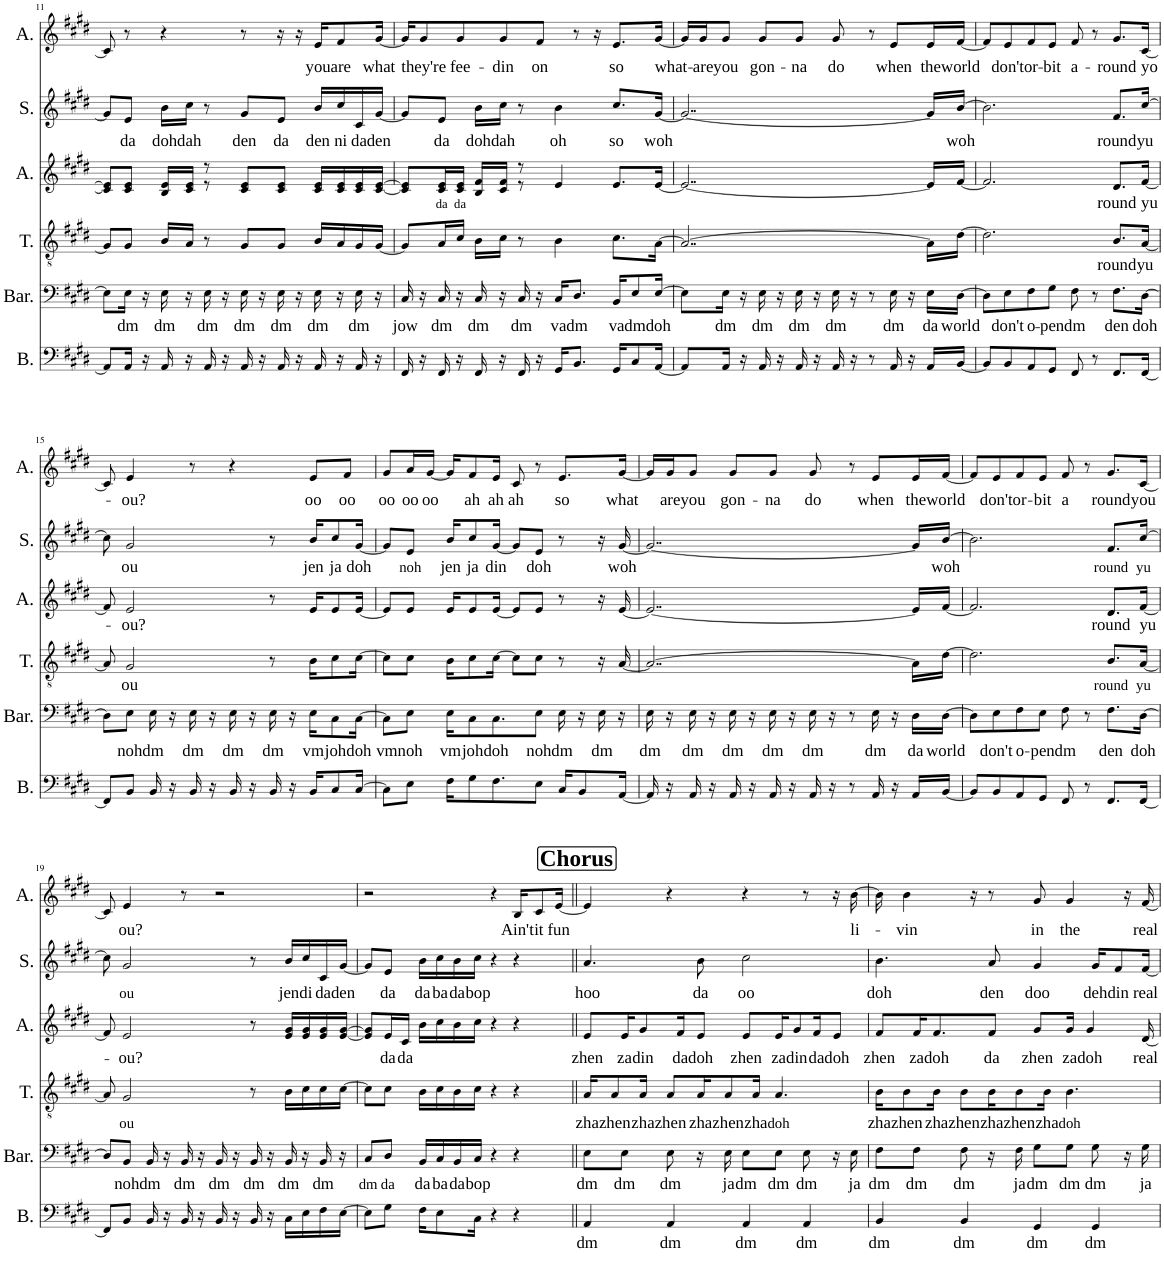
**kern	**text	**kern	**text	**kern	**text	**kern	**text	**kern	**text	**kern	**text
*part6	*part6	*part5	*part5	*part4	*part4	*part3	*part3	*part2	*part2	*part1	*part1
*staff6	*staff6	*staff5	*staff5	*staff4	*staff4	*staff3	*staff3	*staff2	*staff2	*staff1	*staff1
*I"Bass	*	*I"Baritone	*	*I"Tenor	*	*I"Alto	*	*I"Soprano	*	*I"Alto	*
*I'B.	*	*I'Bar.	*	*I'T.	*	*I'A.	*	*I'S.	*	*I'A.	*
!!LO:PB:g=z
*clefF4	*	*clefF4	*	*clefGv2	*	*clefG2	*	*clefG2	*	*clefG2	*
*k[f#c#g#d#]	*	*k[f#c#g#d#]	*	*k[f#c#g#d#]	*	*k[f#c#g#d#]	*	*k[f#c#g#d#]	*	*k[f#c#g#d#]	*
*M4/4	*	*M4/4	*	*M4/4	*	*M4/4	*	*M4/4	*	*M4/4	*
=11	=11	=11	=11	=11	=11	=11	=11	=11	=11	=11	=11
*	*	*	*	*	*	*^	*	*	*	*	*
8AA/L]	.	8E\L]	.	8G#/L]	.	8c#/] 8e/]L	4.ryy	.	8g#/L]	.	8c#/]	.
!	!	!	!LO:LY:b	!	!	!	!	!	!	!LO:LY:b	!	!
16AA/Jk	.	16E\Jk	dm	8G#/J	.	8c#/ 8e/J	.	.	8e/J	da	8r	.
16r	.	16r	.	.	.	.	.	.	.	.	.	.
!	!	!	!LO:LY:b	!	!	!	!	!	!	!LO:LY:b	!	!
16AA/	.	16E\	dm	16B/LL	.	16B/ 16e/LL	.	.	16b\LL	doh	4r	.
!	!	!	!	!	!	!	!	!	!	!LO:LY:b	!	!
16r	.	16r	.	16A/JJ	.	16c#/ 16e/JJ	.	.	16cc#\JJ	dah	.	.
!	!	!	!LO:LY:b	!	!	!	!	!	!	!	!	!
16AA/	.	16E\	dm	8r	.	8r	8r	.	8r	.	.	.
16r	.	16r	.	.	.	.	.	.	.	.	.	.
!	!	!	!LO:LY:b	!	!	!	!	!	!	!LO:LY:b	!	!
16AA/	.	16E\	dm	8G#/L	.	8c#/ 8e/L	2ryy	.	8g#/L	den	8r	.
16r	.	16r	.	.	.	.	.	.	.	.	.	.
!	!	!	!LO:LY:b	!	!	!	!	!	!	!LO:LY:b	!	!
16AA/	.	16E\	dm	8G#/J	.	8c#/ 8e/J	.	.	8e/J	da	16r	.
16r	.	16r	.	.	.	.	.	.	.	.	16r	.
!	!	!	!LO:LY:b	!	!	!	!	!	!	!LO:LY:b	!	!LO:LY:b
16AA/	.	16E\	dm	16B/LL	.	16c#/ 16e/LL	.	.	16b/LL	den	16e/KL	you
!	!	!	!	!	!	!	!	!	!	!LO:LY:b	!	!LO:LY:b
16r	.	16r	.	16A/	.	16c#/ 16e/	.	.	16cc#/	ni	8f#/	are
!	!	!	!LO:LY:b	!	!	!	!	!	!	!LO:LY:b	!	!
16AA/	.	16E\	dm	16G#/	.	16c#/ 16e/	.	.	16c#/	da	.	.
!	!	!	!	!	!	!	!	!	!	!LO:LY:b	!	!LO:LY:b
16r	.	16r	.	[16G#/JJ	.	[<16c#/ [16e/JJ	.	.	[16g#/JJ	den	[16g#/Jk	what
=12	=12	=12	=12	=12	=12	=12	=12	=12	=12	=12	=12	=12
!	!	!	!LO:LY:b	!	!	!	!	!	!	!	!	!
16FF#/	.	16C#/	jow	8G#/L]	.	8c#/] 8e/]L	4.ryy	.	8g#/L]	.	16g#/KL]	.
!	!	!	!	!	!	!	!	!	!	!	!	!LO:LY:b
16r	.	16r	.	.	.	.	.	.	.	.	8g#/	they're
!	!	!	!LO:LY:b	!	!	!	!	!LO:LY:b	!	!LO:LY:b	!	!
16FF#/	.	16C#/	dm	16A/L	.	16c#/ 16e/L	.	da	8e/J	da	.	.
!	!	!	!	!	!	!	!	!LO:LY:b	!	!	!	!LO:LY:b
16r	.	16r	.	16c#/JJ	.	16c#/ 16e/JJ	.	da	.	.	8g#/	fee-
!	!	!	!LO:LY:b	!	!	!	!	!	!	!LO:LY:b	!	!
16FF#/	.	16C#/	dm	16B\LL	.	16B/ 16f#/LL	.	.	16b\LL	doh	.	.
!	!	!	!	!	!	!	!	!	!	!LO:LY:b	!	!LO:LY:b
16r	.	16r	.	16c#\JJ	.	16c#/ 16f#/JJ	.	.	16cc#\JJ	dah	8g#/	-din
!	!	!	!LO:LY:b	!	!	!	!	!	!	!	!	!
16FF#/	.	16C#/	dm	8r	.	8r	8r	.	8r	.	.	.
!	!	!	!	!	!	!	!	!	!	!	!	!LO:LY:b
16r	.	16r	.	.	.	.	.	.	.	.	8f#/J	on
!	!	!	!LO:LY:b	!	!	!	!	!	!	!LO:LY:b	!	!
16GG#/KL	.	16C#/KL	va	4B\	.	4e/	2ryy	.	4b\	oh	.	.
!	!	!	!LO:LY:b	!	!	!	!	!	!	!	!	!
8.BB/J	.	8.D#/J	dm	.	.	.	.	.	.	.	8r	.
.	.	.	.	.	.	.	.	.	.	.	16r	.
!	!	!	!LO:LY:b	!	!	!	!	!	!	!LO:LY:b	!	!LO:LY:b
16GG#/KL	.	16BB/KL	va	8.c#\L	.	8.e/L	.	.	8.cc#/L	so	8.e/L	so
!	!	!	!LO:LY:b	!	!	!	!	!	!	!	!	!
8C#/	.	8E/	dm	.	.	.	.	.	.	.	.	.
!	!	!	!LO:LY:b	!	!	!	!	!	!	!LO:LY:b	!	!LO:LY:b
[16AA/Jk	.	[16E/Jk	doh	[16A\Jk	.	[16e/Jk	.	.	[16g#/Jk	woh	[16g#/Jk	what-
*	*	*	*	*	*	*v	*v	*	*	*	*	*
=13	=13	=13	=13	=13	=13	=13	=13	=13	=13	=13	=13
8AA/L]	.	8E\L]	.	2..A/_	.	2..e/_	.	2..g#/_	.	16g#/LL]	.
!	!	!	!	!	!	!	!	!	!	!	!LO:LY:b
.	.	.	.	.	.	.	.	.	.	16g#/J	are
!	!	!	!LO:LY:b	!	!	!	!	!	!	!	!LO:LY:b
16AA/Jk	.	16E\Jk	dm	.	.	.	.	.	.	8g#/J	you
16r	.	16r	.	.	.	.	.	.	.	.	.
!	!	!	!LO:LY:b	!	!	!	!	!	!	!	!LO:LY:b
16AA/	.	16E\	dm	.	.	.	.	.	.	8g#/L	gon-
16r	.	16r	.	.	.	.	.	.	.	.	.
!	!	!	!LO:LY:b	!	!	!	!	!	!	!	!LO:LY:b
16AA/	.	16E\	dm	.	.	.	.	.	.	8g#/J	-na
16r	.	16r	.	.	.	.	.	.	.	.	.
!	!	!	!LO:LY:b	!	!	!	!	!	!	!	!LO:LY:b
16AA/	.	16E\	dm	.	.	.	.	.	.	8g#/	do
16r	.	16r	.	.	.	.	.	.	.	.	.
8r	.	8r	.	.	.	.	.	.	.	8r	.
!	!	!	!LO:LY:b	!	!	!	!	!	!	!	!LO:LY:b
16AA/	.	16E\	dm	.	.	.	.	.	.	8e/L	when
16r	.	16r	.	.	.	.	.	.	.	.	.
!	!	!	!LO:LY:b	!	!	!	!	!	!	!	!LO:LY:b
16AA/LL	.	16E\LL	da	16A\LL]	.	16e/LL]	.	16g#/LL]	.	16e/L	the
!	!	!	!LO:LY:b	!	!	!	!	!	!LO:LY:b	!	!LO:LY:b
[16BB/JJ	.	[16D#\JJ	world	[16d#\JJ	.	[16f#/JJ	.	[16b/JJ	woh	[16f#/JJ	world
=14	=14	=14	=14	=14	=14	=14	=14	=14	=14	=14	=14
8BB/L]	.	8D#\L]	.	2.d#\]	.	2.f#/]	.	2.b\]	.	8f#/L]	.
!	!	!	!LO:LY:b	!	!	!	!	!	!	!	!LO:LY:b
8BB/	.	8E\	don't	.	.	.	.	.	.	8e/	don't
!	!	!	!LO:LY:b	!	!	!	!	!	!	!	!LO:LY:b
8AA/	.	8F#\	o-	.	.	.	.	.	.	8f#/	or-
!	!	!	!LO:LY:b	!	!	!	!	!	!	!	!LO:LY:b
8GG#/J	.	8G#\J	-pen	.	.	.	.	.	.	8e/J	-bit
!	!	!	!LO:LY:b	!	!	!	!	!	!	!	!LO:LY:b
8FF#/	.	8F#\	dm	.	.	.	.	.	.	8f#/	a-
8r	.	8r	.	.	.	.	.	.	.	8r	.
!	!	!	!LO:LY:b	!	!LO:LY:b	!	!LO:LY:b	!	!LO:LY:b	!	!LO:LY:b
8.FF#/L	.	8.F#\L	den	8.B/L	round	8.d#/L	round	8.f#/L	round	8.g#/L	-round
!	!	!	!LO:LY:b	!	!LO:LY:b	!	!LO:LY:b	!	!LO:LY:b	!	!LO:LY:b
[16FF#/Jk	.	[16D#\Jk	doh	[16A/Jk	yu	[16f#/Jk	yu-	[16cc#/Jk	yu	[16c#/Jk	yo-
!!LO:LB:g=z
=15	=15	=15	=15	=15	=15	=15	=15	=15	=15	=15	=15
8FF#/L]	.	8D#\L]	.	8A/]	.	8f#/]	.	8cc#\]	.	8c#/]	.
!	!	!	!LO:LY:b	!	!LO:LY:b	!	!LO:LY:b	!	!LO:LY:b	!	!LO:LY:b
8BB/J	.	8E\J	noh	2G#/	ou	2e/	-ou?	2g#/	ou	4e/	ou?
!	!	!	!LO:LY:b	!	!	!	!	!	!	!	!
16BB/	.	16E\	dm	.	.	.	.	.	.	.	.
16r	.	16r	.	.	.	.	.	.	.	.	.
!	!	!	!LO:LY:b	!	!	!	!	!	!	!	!
16BB/	.	16E\	dm	.	.	.	.	.	.	8r	.
16r	.	16r	.	.	.	.	.	.	.	.	.
!	!	!	!LO:LY:b	!	!	!	!	!	!	!	!
16BB/	.	16E\	dm	.	.	.	.	.	.	4r	.
16r	.	16r	.	.	.	.	.	.	.	.	.
!	!	!	!LO:LY:b	!	!	!	!	!	!	!	!
16BB/	.	16E\	dm	8r	.	8r	.	8r	.	.	.
16r	.	16r	.	.	.	.	.	.	.	.	.
!	!	!	!LO:LY:b	!	!	!	!	!	!LO:LY:b	!	!LO:LY:b
16BB/KL	.	16E\KL	vm	16B\KL	.	16e/KL	.	16b/KL	jen	8e/L	oo
!	!	!	!LO:LY:b	!	!	!	!	!	!LO:LY:b	!	!
8C#/	.	8C#\	joh	8c#\	.	8e/	.	8cc#/	ja	.	.
!	!	!	!	!	!	!	!	!	!	!	!LO:LY:b
.	.	.	.	.	.	.	.	.	.	8f#/J	oo
!	!	!	!LO:LY:b	!	!	!	!	!	!LO:LY:b	!	!
[16C#/Jk	.	[16C#\Jk	doh	[16c#\Jk	.	[16e/Jk	.	[16g#/Jk	doh	.	.
=16	=16	=16	=16	=16	=16	=16	=16	=16	=16	=16	=16
!	!	!	!LO:LY:b	!	!	!	!	!	!	!	!LO:LY:b
8C#\L]	.	8C#\L]	vm	8c#\L]	.	8e/L]	.	8g#/L]	.	8g#/L	oo
!	!	!	!LO:LY:b	!	!	!	!	!	!LO:LY:b	!	!LO:LY:b
8E\J	.	8E\J	noh	8c#\J	.	8e/J	.	8e/J	noh	16a/L	oo
!	!	!	!	!	!	!	!	!	!	!	!LO:LY:b
.	.	.	.	.	.	.	.	.	.	[16g#/JJ	oo
!	!	!	!LO:LY:b	!	!	!	!	!	!LO:LY:b	!	!
16F#\KL	.	16E\KL	vm	16B\KL	.	16e/KL	.	16b/KL	jen	16g#/KL]	.
!	!	!	!LO:LY:b	!	!	!	!	!	!LO:LY:b	!	!LO:LY:b
8G#\	.	8C#\	joh	8c#\	.	8e/	.	8cc#/	ja	8f#/	ah
!	!	!	!LO:LY:b	!	!	!	!	!	!LO:LY:b	!	!LO:LY:b
8.F#\	.	8.C#\	doh	[16c#\Jk	.	[16e/Jk	.	[16g#/Jk	din	16e/Jk	ah
!	!	!	!	!	!	!	!	!	!	!	!LO:LY:b
.	.	.	.	8c#\L]	.	8e/L]	.	8g#/L]	.	8c#/	ah
!	!	!	!LO:LY:b	!	!	!	!	!	!LO:LY:b	!	!
8E\J	.	8E\J	noh	8c#\J	.	8e/J	.	8e/J	doh	8r	.
!	!	!	!LO:LY:b	!	!	!	!	!	!	!	!LO:LY:b
16C#/KL	.	16E\	dm	8r	.	8r	.	8r	.	8.e/L	so
8BB/	.	16r	.	.	.	.	.	.	.	.	.
!	!	!	!LO:LY:b	!	!	!	!	!	!	!	!
.	.	16E\	dm	16r	.	16r	.	16r	.	.	.
!	!	!	!	!	!	!	!	!	!LO:LY:b	!	!LO:LY:b
[16AA/Jk	.	16r	.	[16A/	.	[16e/	.	[16g#/	woh	[16g#/Jk	what
=17	=17	=17	=17	=17	=17	=17	=17	=17	=17	=17	=17
!	!	!	!LO:LY:b	!	!	!	!	!	!	!	!
16AA/]	.	16E\	dm	2..A/_	.	2..e/_	.	2..g#/_	.	16g#/LL]	.
!	!	!	!	!	!	!	!	!	!	!	!LO:LY:b
16r	.	16r	.	.	.	.	.	.	.	16g#/J	are
!	!	!	!LO:LY:b	!	!	!	!	!	!	!	!LO:LY:b
16AA/	.	16E\	dm	.	.	.	.	.	.	8g#/J	you
16r	.	16r	.	.	.	.	.	.	.	.	.
!	!	!	!LO:LY:b	!	!	!	!	!	!	!	!LO:LY:b
16AA/	.	16E\	dm	.	.	.	.	.	.	8g#/L	gon-
16r	.	16r	.	.	.	.	.	.	.	.	.
!	!	!	!LO:LY:b	!	!	!	!	!	!	!	!LO:LY:b
16AA/	.	16E\	dm	.	.	.	.	.	.	8g#/J	-na
16r	.	16r	.	.	.	.	.	.	.	.	.
!	!	!	!LO:LY:b	!	!	!	!	!	!	!	!LO:LY:b
16AA/	.	16E\	dm	.	.	.	.	.	.	8g#/	do
16r	.	16r	.	.	.	.	.	.	.	.	.
8r	.	8r	.	.	.	.	.	.	.	8r	.
!	!	!	!LO:LY:b	!	!	!	!	!	!	!	!LO:LY:b
16AA/	.	16E\	dm	.	.	.	.	.	.	8e/L	when
16r	.	16r	.	.	.	.	.	.	.	.	.
!	!	!	!LO:LY:b	!	!	!	!	!	!	!	!LO:LY:b
16AA/LL	.	16D#\LL	da	16A\LL]	.	16e/LL]	.	16g#/LL]	.	16e/L	the
!	!	!	!LO:LY:b	!	!	!	!	!	!LO:LY:b	!	!LO:LY:b
[16BB/JJ	.	[16D#\JJ	world	[16d#\JJ	.	[16f#/JJ	.	[16b/JJ	woh	[16f#/JJ	world
=18	=18	=18	=18	=18	=18	=18	=18	=18	=18	=18	=18
8BB/L]	.	8D#\L]	.	2.d#\]	.	2.f#/]	.	2.b\]	.	8f#/L]	.
!	!	!	!LO:LY:b	!	!	!	!	!	!	!	!LO:LY:b
8BB/	.	8E\	don't	.	.	.	.	.	.	8e/	don't
!	!	!	!LO:LY:b	!	!	!	!	!	!	!	!LO:LY:b
8AA/	.	8F#\	o-	.	.	.	.	.	.	8f#/	or-
!	!	!	!LO:LY:b	!	!	!	!	!	!	!	!LO:LY:b
8GG#/J	.	8E\J	-pen	.	.	.	.	.	.	8e/J	-bit
!	!	!	!LO:LY:b	!	!	!	!	!	!	!	!LO:LY:b
8FF#/	.	8F#\	dm	.	.	.	.	.	.	8f#/	a
8r	.	8r	.	.	.	.	.	.	.	8r	.
!	!	!	!LO:LY:b	!	!LO:LY:b	!	!LO:LY:b	!	!LO:LY:b	!	!LO:LY:b
8.FF#/L	.	8.F#\L	den	8.B/L	round	8.d#/L	round	8.f#/L	round	8.g#/L	round
!	!	!	!LO:LY:b	!	!LO:LY:b	!	!LO:LY:b	!	!LO:LY:b	!	!LO:LY:b
[16FF#/Jk	.	[16D#\Jk	doh	[16A/Jk	yu	[16f#/Jk	yu-	[16cc#/Jk	yu	[16c#/Jk	you
!!LO:LB:g=z
=19	=19	=19	=19	=19	=19	=19	=19	=19	=19	=19	=19
8FF#/L]	.	8D#/L]	.	8A/]	.	8f#/]	.	8cc#\]	.	8c#/]	.
!	!	!	!LO:LY:b	!	!LO:LY:b	!	!LO:LY:b	!	!LO:LY:b	!	!LO:LY:b
8BB/J	.	8BB/J	noh	2G#/	ou	2e/	-ou?	2g#/	ou	4e/	ou?
!	!	!	!LO:LY:b	!	!	!	!	!	!	!	!
16BB/	.	16BB/	dm	.	.	.	.	.	.	.	.
16r	.	16r	.	.	.	.	.	.	.	.	.
!	!	!	!LO:LY:b	!	!	!	!	!	!	!	!
16BB/	.	16BB/	dm	.	.	.	.	.	.	8r	.
16r	.	16r	.	.	.	.	.	.	.	.	.
!	!	!	!LO:LY:b	!	!	!	!	!	!	!	!
16BB/	.	16BB/	dm	.	.	.	.	.	.	2r	.
16r	.	16r	.	.	.	.	.	.	.	.	.
!	!	!	!LO:LY:b	!	!	!	!	!	!	!	!
16BB/	.	16BB/	dm	8r	.	8r	.	8r	.	.	.
16r	.	16r	.	.	.	.	.	.	.	.	.
!	!	!	!LO:LY:b	!	!	!	!	!	!LO:LY:b	!	!
16C#\LL	.	16BB/	dm	16B\LL	.	16e/ 16g#/LL	.	16b/LL	jen	.	.
!	!	!	!	!	!	!	!	!	!LO:LY:b	!	!
16E\	.	16r	.	16c#\	.	16e/ 16g#/	.	16cc#/	di	.	.
!	!	!	!LO:LY:b	!	!	!	!	!	!LO:LY:b	!	!
16F#\	.	16BB/	dm	16c#\	.	16e/ 16g#/	.	16c#/	da	.	.
!	!	!	!	!	!	!	!	!	!LO:LY:b	!	!
[16E\JJ	.	16r	.	[16c#\JJ	.	[16e/ [16g#/JJ	.	[16g#/JJ	den	.	.
=20	=20	=20	=20	=20	=20	=20	=20	=20	=20	=20	=20
!	!	!	!LO:LY:b	!	!	!	!	!	!	!	!
8E\L]	.	8C#/L	dm	8c#\L]	.	8e/] 8g#/]L	.	8g#/L]	.	2r	.
!	!	!	!LO:LY:b	!	!	!	!LO:LY:b	!	!LO:LY:b	!	!
8G#\J	.	8D#/J	da	8c#\J	.	16e/L	da	8e/J	da	.	.
!	!	!	!	!	!	!	!LO:LY:b	!	!	!	!
.	.	.	.	.	.	16c#/JJ	da	.	.	.	.
!	!	!	!LO:LY:b	!	!	!	!	!	!LO:LY:b	!	!
16F#\KL	.	16BB/LL	da	16B\LL	.	16b\LL	.	16b\LL	da	.	.
!	!	!	!LO:LY:b	!	!	!	!	!	!LO:LY:b	!	!
8E\	.	16C#/	ba	16c#\	.	16cc#\	.	16cc#\	ba	.	.
!	!	!	!LO:LY:b	!	!	!	!	!	!LO:LY:b	!	!
.	.	16BB/	da	16B\	.	16b\	.	16b\	da	.	.
!	!	!	!LO:LY:b	!	!	!	!	!	!LO:LY:b	!	!
16C#\Jk	.	16C#/JJ	bop	16c#\JJ	.	16cc#\JJ	.	16cc#\JJ	bop	.	.
4r	.	4r	.	4r	.	4r	.	4r	.	4r	.
!	!	!	!	!	!	!	!	!	!	!	!LO:LY:b
4r	.	4r	.	4r	.	4r	.	4r	.	16B/KL	Ain't
!	!	!	!	!	!	!	!	!	!	!	!LO:LY:b
.	.	.	.	.	.	.	.	.	.	8c#/	it
!	!	!	!	!	!	!	!	!	!	!	!LO:LY:b
.	.	.	.	.	.	.	.	.	.	[16e/Jk	fun
!!LO:REH:place=s1:a:B:cj:fs=20.1274:t=Chorus
=21||	=21||	=21||	=21||	=21||	=21||	=21||	=21||	=21||	=21||	=21||	=21||
!	!LO:LY:b	!	!LO:LY:b	!	!LO:LY:b	!	!LO:LY:b	!	!LO:LY:b	!	!
4AA/	dm	8E\L	dm	16A/KL	zha	8e/L	zhen	4.a/	hoo	4e/]	.
!	!	!	!	!	!LO:LY:b	!	!	!	!	!	!
.	.	.	.	8A/	zhen	.	.	.	.	.	.
!	!	!	!LO:LY:b	!	!	!	!LO:LY:b	!	!	!	!
.	.	8E\J	dm	.	.	16e/K	za	.	.	.	.
!	!	!	!	!	!LO:LY:b	!	!LO:LY:b	!	!	!	!
.	.	.	.	16A/Jk	zha	8g#/	din	.	.	.	.
!	!LO:LY:b	!	!LO:LY:b	!	!LO:LY:b	!	!	!	!	!	!
4AA/	dm	8E\	dm	8A/L	zhen	.	.	.	.	4r	.
!	!	!	!	!	!	!	!LO:LY:b	!	!	!	!
.	.	.	.	.	.	16f#/K	da	.	.	.	.
!	!	!	!	!	!LO:LY:b	!	!LO:LY:b	!	!LO:LY:b	!	!
.	.	16r	.	16A/K	zha	8e/J	doh	8b\	da	.	.
!	!	!	!LO:LY:b	!	!LO:LY:b	!	!	!	!	!	!
.	.	16E\	ja	8A/	zhen	.	.	.	.	.	.
!	!LO:LY:b	!	!LO:LY:b	!	!	!	!LO:LY:b	!	!LO:LY:b	!	!
4AA/	dm	8E\L	dm	.	.	8e/L	zhen	2cc#\	oo	4r	.
!	!	!	!	!	!LO:LY:b	!	!	!	!	!	!
.	.	.	.	16A/Jk	zha	.	.	.	.	.	.
!	!	!	!LO:LY:b	!	!LO:LY:b	!	!LO:LY:b	!	!	!	!
.	.	8E\J	dm	4.A/	doh	16e/K	za	.	.	.	.
!	!	!	!	!	!	!	!LO:LY:b	!	!	!	!
.	.	.	.	.	.	8g#/	din	.	.	.	.
!	!LO:LY:b	!	!LO:LY:b	!	!	!	!	!	!	!	!
4AA/	dm	8E\	dm	.	.	.	.	.	.	8r	.
!	!	!	!	!	!	!	!LO:LY:b	!	!	!	!
.	.	.	.	.	.	16f#/K	da	.	.	.	.
!	!	!	!	!	!	!	!LO:LY:b	!	!	!	!
.	.	16r	.	.	.	8e/J	doh	.	.	16r	.
!	!	!	!LO:LY:b	!	!	!	!	!	!	!	!LO:LY:b
.	.	16E\	ja	.	.	.	.	.	.	[16b\	li-
=22	=22	=22	=22	=22	=22	=22	=22	=22	=22	=22	=22
!	!LO:LY:b	!	!LO:LY:b	!	!LO:LY:b	!	!LO:LY:b	!	!LO:LY:b	!	!
4BB/	dm	8F#\L	dm	16B\KL	zha	8f#/L	zhen	4.b\	doh	16b\]	.
!	!	!	!	!	!LO:LY:b	!	!	!	!	!	!LO:LY:b
.	.	.	.	8B\	zhen	.	.	.	.	4b\	-vin
!	!	!	!LO:LY:b	!	!	!	!LO:LY:b	!	!	!	!
.	.	8F#\J	dm	.	.	16f#/K	za	.	.	.	.
!	!	!	!	!	!LO:LY:b	!	!LO:LY:b	!	!	!	!
.	.	.	.	16B\Jk	zha	8.f#/	doh	.	.	.	.
!	!LO:LY:b	!	!LO:LY:b	!	!LO:LY:b	!	!	!	!	!	!
4BB/	dm	8F#\	dm	8B\L	zhen	.	.	.	.	.	.
.	.	.	.	.	.	.	.	.	.	16r	.
!	!	!	!	!	!LO:LY:b	!	!LO:LY:b	!	!LO:LY:b	!	!
.	.	16r	.	16B\K	zha	8f#/J	da	8a/	den	8r	.
!	!	!	!LO:LY:b	!	!LO:LY:b	!	!	!	!	!	!
.	.	16F#\	ja	8B\	zhen	.	.	.	.	.	.
!	!LO:LY:b	!	!LO:LY:b	!	!	!	!LO:LY:b	!	!LO:LY:b	!	!LO:LY:b
4GG#/	dm	8G#\L	dm	.	.	8g#/L	zhen	4g#/	doo	8g#/	in
!	!	!	!	!	!LO:LY:b	!	!	!	!	!	!
.	.	.	.	16B\Jk	zha	.	.	.	.	.	.
!	!	!	!LO:LY:b	!	!LO:LY:b	!	!LO:LY:b	!	!	!	!LO:LY:b
.	.	8G#\J	dm	4.B\	doh	16g#/Jk	za	.	.	4g#/	the
!	!	!	!	!	!	!	!LO:LY:b	!	!	!	!
.	.	.	.	.	.	4g#/	doh	.	.	.	.
!	!LO:LY:b	!	!LO:LY:b	!	!	!	!	!	!LO:LY:b	!	!
4GG#/	dm	8G#\	dm	.	.	.	.	16g#/KL	deh	.	.
!	!	!	!	!	!	!	!	!	!LO:LY:b	!	!
.	.	.	.	.	.	.	.	8f#/	din	.	.
.	.	16r	.	.	.	.	.	.	.	16r	.
!	!	!	!LO:LY:b	!	!	!	!LO:LY:b	!	!LO:LY:b	!	!LO:LY:b
.	.	16G#\	ja	.	.	[16d#/	real	[16f#/Jk	real	[16f#/	real
=	=	=	=	=	=	=	=	=	=	=	=
*-	*-	*-	*-	*-	*-	*-	*-	*-	*-	*-	*-
